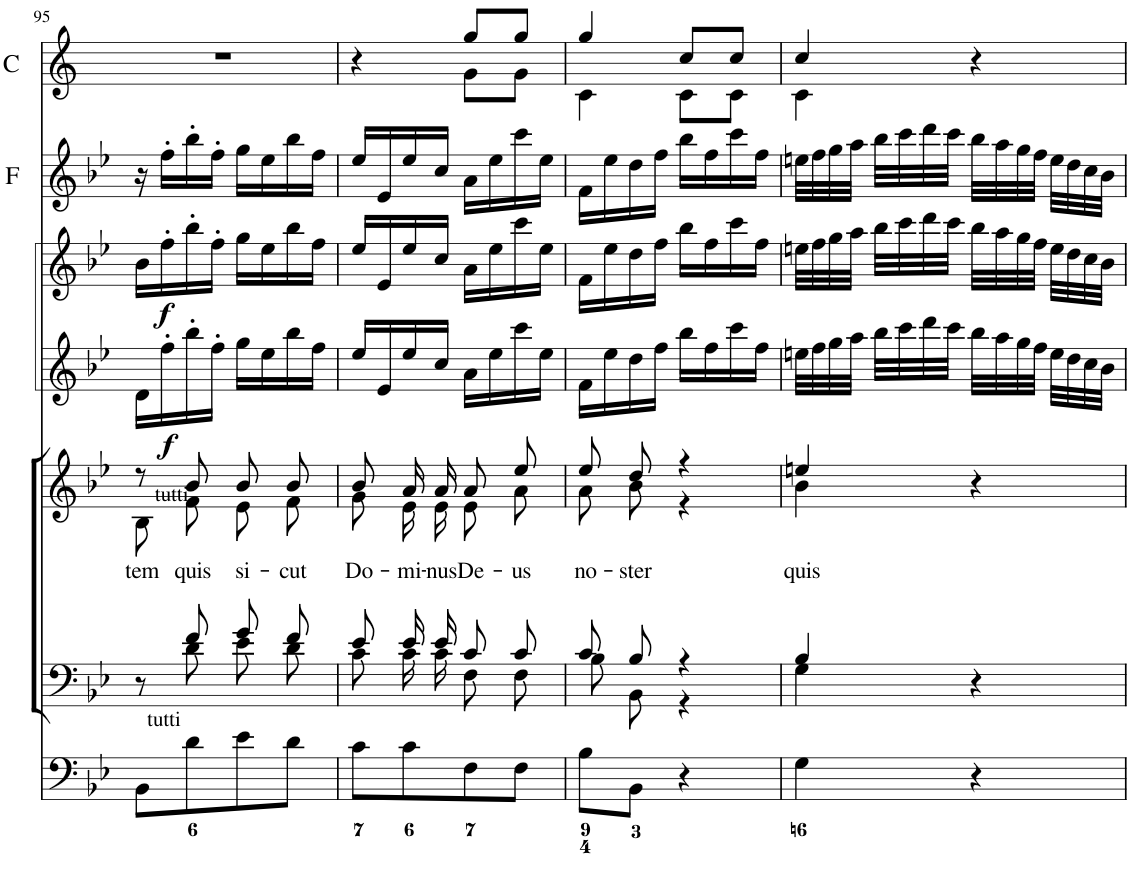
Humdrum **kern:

**kern	**kern	**kern	**text	**kern	**dynam	**kern	**dynam	**kern	**kern
*part7	*part6	*part5	*part5	*part4	*part4	*part3	*part3	*part2	*part1
*staff7	*staff6	*staff5	*staff5	*staff4	*staff4	*staff3	*staff3	*staff2	*staff1
*I"Organ	*I"Voice	*I"Voice	*	*I"Violin	*	*I"Violin	*	*I"Flauto vel Oboe	*I"Corni Bassi in B[b]
*	*	*	*	*I'Vln	*	*I'Vln	*	*I'F	*I'C
!!LO:PB:g=z
*clefF4	*clefF4	*clefG2	*	*clefG2	*	*clefG2	*	*clefG2	*clefG2
*	*	*	*	*	*	*	*	*	*Trd1c2
*k[b-e-]	*k[b-e-]	*k[b-e-]	*	*k[b-e-]	*	*k[b-e-]	*	*k[b-e-]	*k[]
*M2/4	*M2/4	*M2/4	*	*M2/4	*	*M2/4	*	*M2/4	*M2/4
=95	=95	=95	=95	=95	=95	=95	=95	=95	=95
*	*^	*^	*	*	*	*	*	*	*
!	!	!	!	!	!LO:LY:b	!	!	!	!	!	!
8BB-\L	8r	8ryy	8r	8B-\L	tem	16d\LL	.	16b-\LL	.	16r	2r
!	!	!	!	!	!	!	!LO:DY:b	!	!LO:DY:b	!	!
.	.	.	.	.	.	16ff'\	f	16ff'\	f	16ff'\LL	.
!	!	!	!LO:TX:a:t=tutti	!	!	!	!	!	!	!	!
!LO:TX:a:t=tutti	!	!	!	!	!	!	!	!	!	!	!
!	!	!	!	!	!LO:LY:b	!	!	!	!	!	!
8d\	8f/	8d\	8b-/	8f\J	quis	16bb-'\	.	16bb-'\	.	16bb-'\	.
.	.	.	.	.	.	16ff'\JJ	.	16ff'\JJ	.	16ff'\JJ	.
!	!	!	!	!	!LO:LY:b	!	!	!	!	!	!
8e-\	8g/L	8e-\L	8b-/L	8e-\L	si-	16gg\LL	.	16gg\LL	.	16gg\LL	.
.	.	.	.	.	.	16ee-\	.	16ee-\	.	16ee-\	.
!	!	!	!	!	!LO:LY:b	!	!	!	!	!	!
8d\J	8f/J	8d\J	8b-/J	8f\J	-cut	16bb-\	.	16bb-\	.	16bb-\	.
.	.	.	.	.	.	16ff\JJ	.	16ff\JJ	.	16ff\JJ	.
=96	=96	=96	=96	=96	=96	=96	=96	=96	=96	=96	=96
!	!	!	!	!	!LO:LY:b	!	!	!	!	!	!
*	*	*	*	*	*	*	*	*	*	*	*^
8c\L	8e-/L	8c\L	8b-/L	8g\L	Do-	16ee-/LL	.	16ee-/LL	.	16ee-/LL	4r	4ryy
.	.	.	.	.	.	16e-/	.	16e-/	.	16e-/	.	.
!	!	!	!	!	!LO:LY:b	!	!	!	!	!	!	!
8c\	16e-/L	16c\L	16a/L	16e-\L	-mi-	16ee-/	.	16ee-/	.	16ee-/	.	.
!	!	!	!	!	!LO:LY:b	!	!	!	!	!	!	!
.	16e-/JJ	16c\JJ	16a/JJ	16e-\JJ	-nus	16cc/JJ	.	16cc/JJ	.	16cc/JJ	.	.
!	!	!	!	!	!LO:LY:b	!	!	!	!	!	!	!
8F\	8c/L	8F\L	8a/L	8e-\L	De-	16a\LL	.	16a\LL	.	16a\LL	8gg/L	8g\L
.	.	.	.	.	.	16ee-\	.	16ee-\	.	16ee-\	.	.
!	!	!	!	!	!LO:LY:b	!	!	!	!	!	!	!
8F\J	8c/J	8F\J	8ee-/J	8a\J	-us	16ccc\	.	16ccc\	.	16ccc\	8gg/J	8g\J
.	.	.	.	.	.	16ee-\JJ	.	16ee-\JJ	.	16ee-\JJ	.	.
=97	=97	=97	=97	=97	=97	=97	=97	=97	=97	=97	=97	=97
!	!	!	!	!	!LO:LY:b	!	!	!	!	!	!	!
8B-\L	8c/L	8B-\L	8ee-/L	8a\L	no-	16f\LL	.	16f\LL	.	16f\LL	4gg/	4c\
.	.	.	.	.	.	16ee-\	.	16ee-\	.	16ee-\	.	.
!	!	!	!	!	!LO:LY:b	!	!	!	!	!	!	!
8BB-\J	8B-/J	8BB-\J	8dd/J	8b-\J	-ster	16dd\	.	16dd\	.	16dd\	.	.
.	.	.	.	.	.	16ff\JJ	.	16ff\JJ	.	16ff\JJ	.	.
4r	4r	4r	4r	4r	.	16bb-\LL	.	16bb-\LL	.	16bb-\LL	8cc/L	8c\L
.	.	.	.	.	.	16ff\	.	16ff\	.	16ff\	.	.
.	.	.	.	.	.	16ccc\	.	16ccc\	.	16ccc\	8cc/J	8c\J
.	.	.	.	.	.	16ff\JJ	.	16ff\JJ	.	16ff\JJ	.	.
=98	=98	=98	=98	=98	=98	=98	=98	=98	=98	=98	=98	=98
!	!	!	!	!	!LO:LY:b	!	!	!	!	!	!	!
4G\	4B-/	4G\	4een/	4b-\	quis	32een\LLL	.	32een\LLL	.	32een\LLL	4cc/	4c\
.	.	.	.	.	.	32ff\	.	32ff\	.	32ff\	.	.
.	.	.	.	.	.	32gg\	.	32gg\	.	32gg\	.	.
.	.	.	.	.	.	32aa\JJJ	.	32aa\JJJ	.	32aa\JJJ	.	.
.	.	.	.	.	.	32bb-\LLL	.	32bb-\LLL	.	32bb-\LLL	.	.
.	.	.	.	.	.	32ccc\	.	32ccc\	.	32ccc\	.	.
.	.	.	.	.	.	32ddd\	.	32ddd\	.	32ddd\	.	.
.	.	.	.	.	.	32ccc\JJJ	.	32ccc\JJJ	.	32ccc\JJJ	.	.
4r	4r	4ryy	4r	4ryy	.	32bb-\LLL	.	32bb-\LLL	.	32bb-\LLL	4r	4ryy
.	.	.	.	.	.	32aa\	.	32aa\	.	32aa\	.	.
.	.	.	.	.	.	32gg\	.	32gg\	.	32gg\	.	.
.	.	.	.	.	.	32ff\JJJ	.	32ff\JJJ	.	32ff\JJJ	.	.
.	.	.	.	.	.	32ee\LLL	.	32ee\LLL	.	32ee\LLL	.	.
.	.	.	.	.	.	32dd\	.	32dd\	.	32dd\	.	.
.	.	.	.	.	.	32cc\	.	32cc\	.	32cc\	.	.
.	.	.	.	.	.	32b-\JJJ	.	32b-\JJJ	.	32b-\JJJ	.	.
*	*v	*v	*	*	*	*	*	*	*	*	*v	*v
*	*	*v	*v	*	*	*	*	*	*	*
=	=	=	=	=	=	=	=	=	=
*-	*-	*-	*-	*-	*-	*-	*-	*-	*-
